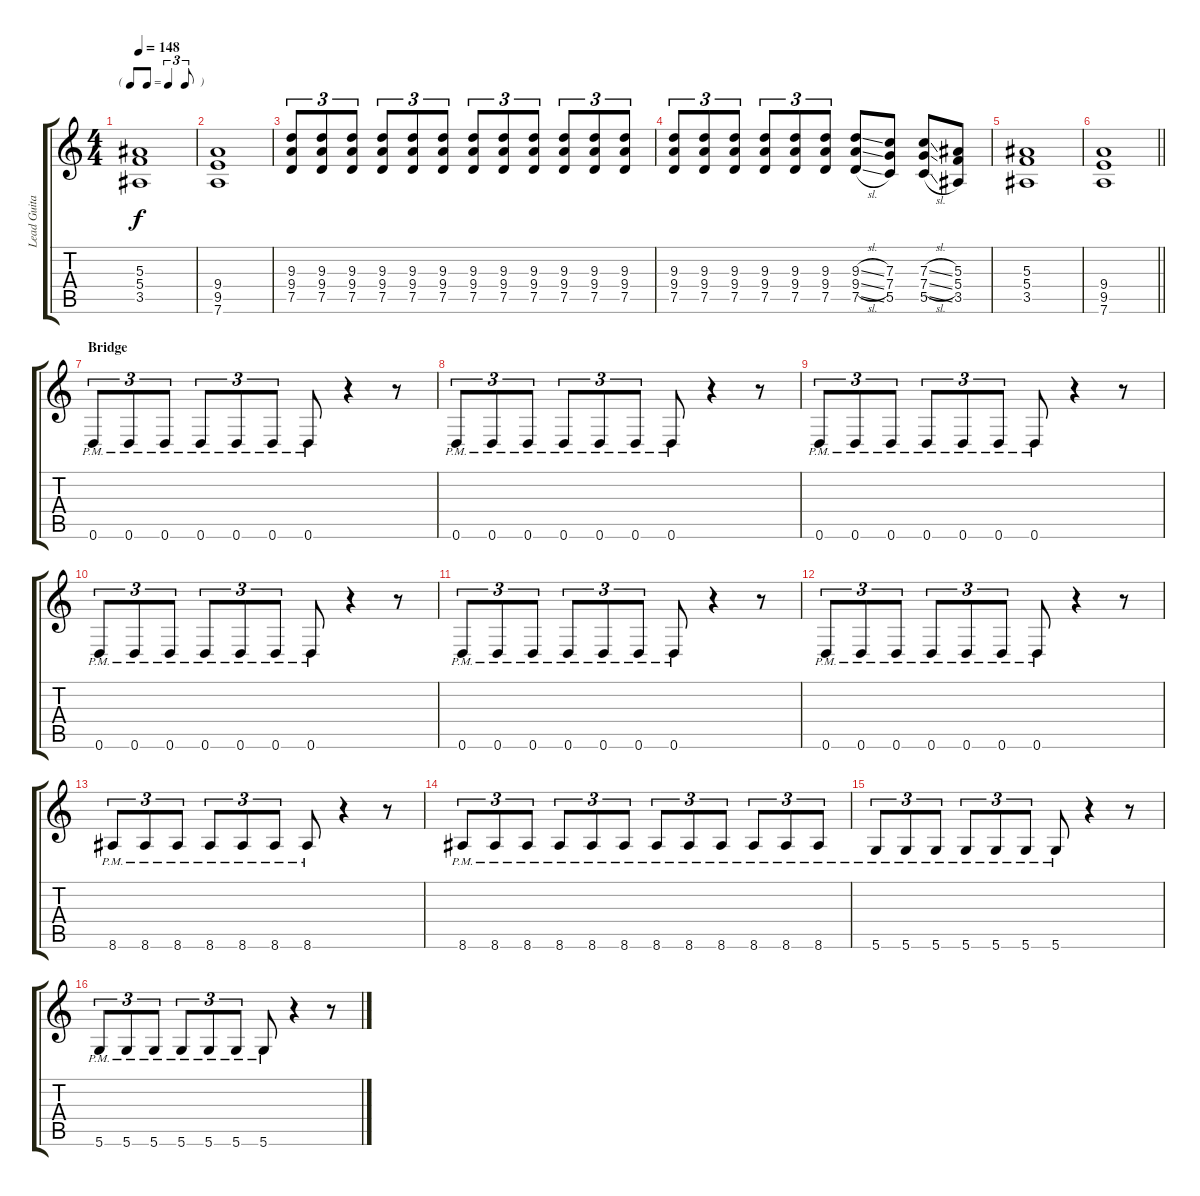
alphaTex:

\track ("Lead Guitar" "Lead Guita") {instrument distortionguitar}
\staff {score tabs}
\tuning (D4 A3 F3 C3 G2 D2) {hide}
\ts (4 4)
\tf triplet8th
\tempo 148
\clef g2
\ks c
(5.3 5.4 3.5).1{dy f} |
(9.4 9.5 7.6).1 |
(9.3 9.4 7.5).8{tu (3 2)} (9.3 9.4 7.5).8{tu (3 2)} (9.3 9.4 7.5).8{tu (3 2)} (9.3 9.4 7.5).8{tu (3 2)} (9.3 9.4 7.5).8{tu (3 2)} (9.3 9.4 7.5).8{tu (3 2)} (9.3 9.4 7.5).8{tu (3 2)} (9.3 9.4 7.5).8{tu (3 2)} (9.3 9.4 7.5).8{tu (3 2)} (9.3 9.4 7.5).8{tu (3 2)} (9.3 9.4 7.5).8{tu (3 2)} (9.3 9.4 7.5).8{tu (3 2)} |
(9.3 9.4 7.5).8{tu (3 2)} (9.3 9.4 7.5).8{tu (3 2)} (9.3 9.4 7.5).8{tu (3 2)} (9.3 9.4 7.5).8{tu (3 2)} (9.3 9.4 7.5).8{tu (3 2)} (9.3 9.4 7.5).8{tu (3 2)} (9.3{sl} 9.4{sl} 7.5{sl}).8 (7.3 7.4 5.5).8 (7.3{sl} 7.4{sl} 5.5{sl}).8 (5.3 5.4 3.5).8 |
(5.3 5.4 3.5).1 |
\barLineRight lightlight
(9.4 9.5 7.6).1 |
\section ("" "Bridge")
0.6{pm}.8{tu (3 2)} 0.6{pm}.8{tu (3 2)} 0.6{pm}.8{tu (3 2)} 0.6{pm}.8{tu (3 2)} 0.6{pm}.8{tu (3 2)} 0.6{pm}.8{tu (3 2)} 0.6{pm}.8 r.4 r.8 |
0.6{pm}.8{tu (3 2)} 0.6{pm}.8{tu (3 2)} 0.6{pm}.8{tu (3 2)} 0.6{pm}.8{tu (3 2)} 0.6{pm}.8{tu (3 2)} 0.6{pm}.8{tu (3 2)} 0.6{pm}.8 r.4 r.8 |
0.6{pm}.8{tu (3 2)} 0.6{pm}.8{tu (3 2)} 0.6{pm}.8{tu (3 2)} 0.6{pm}.8{tu (3 2)} 0.6{pm}.8{tu (3 2)} 0.6{pm}.8{tu (3 2)} 0.6{pm}.8 r.4 r.8 |
0.6{pm}.8{tu (3 2)} 0.6{pm}.8{tu (3 2)} 0.6{pm}.8{tu (3 2)} 0.6{pm}.8{tu (3 2)} 0.6{pm}.8{tu (3 2)} 0.6{pm}.8{tu (3 2)} 0.6{pm}.8 r.4 r.8 |
0.6{pm}.8{tu (3 2)} 0.6{pm}.8{tu (3 2)} 0.6{pm}.8{tu (3 2)} 0.6{pm}.8{tu (3 2)} 0.6{pm}.8{tu (3 2)} 0.6{pm}.8{tu (3 2)} 0.6{pm}.8 r.4 r.8 |
0.6{pm}.8{tu (3 2)} 0.6{pm}.8{tu (3 2)} 0.6{pm}.8{tu (3 2)} 0.6{pm}.8{tu (3 2)} 0.6{pm}.8{tu (3 2)} 0.6{pm}.8{tu (3 2)} 0.6{pm}.8 r.4 r.8 |
8.6{pm}.8{tu (3 2)} 8.6{pm}.8{tu (3 2)} 8.6{pm}.8{tu (3 2)} 8.6{pm}.8{tu (3 2)} 8.6{pm}.8{tu (3 2)} 8.6{pm}.8{tu (3 2)} 8.6{pm}.8 r.4 r.8 |
8.6{pm}.8{tu (3 2)} 8.6{pm}.8{tu (3 2)} 8.6{pm}.8{tu (3 2)} 8.6{pm}.8{tu (3 2)} 8.6{pm}.8{tu (3 2)} 8.6{pm}.8{tu (3 2)} 8.6{pm}.8{tu (3 2)} 8.6{pm}.8{tu (3 2)} 8.6{pm}.8{tu (3 2)} 8.6{pm}.8{tu (3 2)} 8.6{pm}.8{tu (3 2)} 8.6{pm}.8{tu (3 2)} |
5.6{pm}.8{tu (3 2)} 5.6{pm}.8{tu (3 2)} 5.6{pm}.8{tu (3 2)} 5.6{pm}.8{tu (3 2)} 5.6{pm}.8{tu (3 2)} 5.6{pm}.8{tu (3 2)} 5.6{pm}.8 r.4 r.8 |
5.6{pm}.8{tu (3 2)} 5.6{pm}.8{tu (3 2)} 5.6{pm}.8{tu (3 2)} 5.6{pm}.8{tu (3 2)} 5.6{pm}.8{tu (3 2)} 5.6{pm}.8{tu (3 2)} 5.6{pm}.8 r.4 r.8
